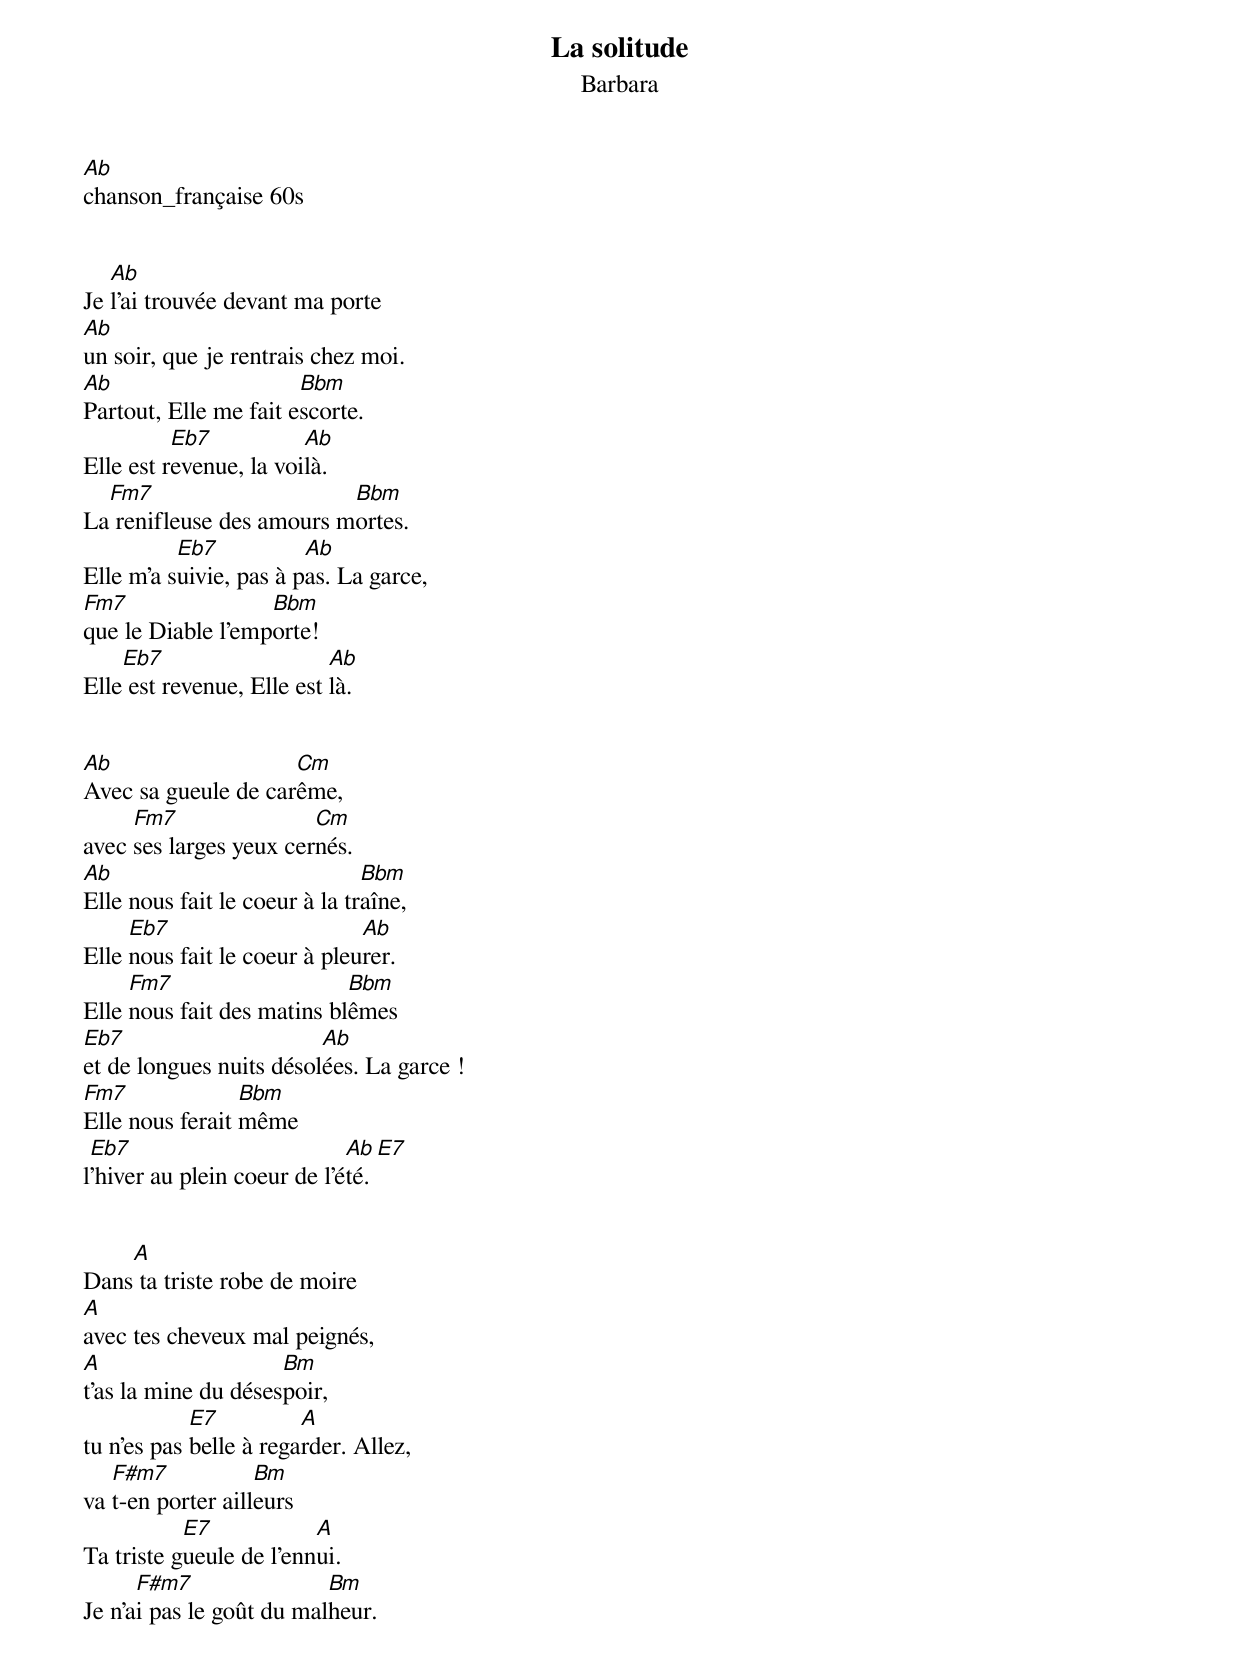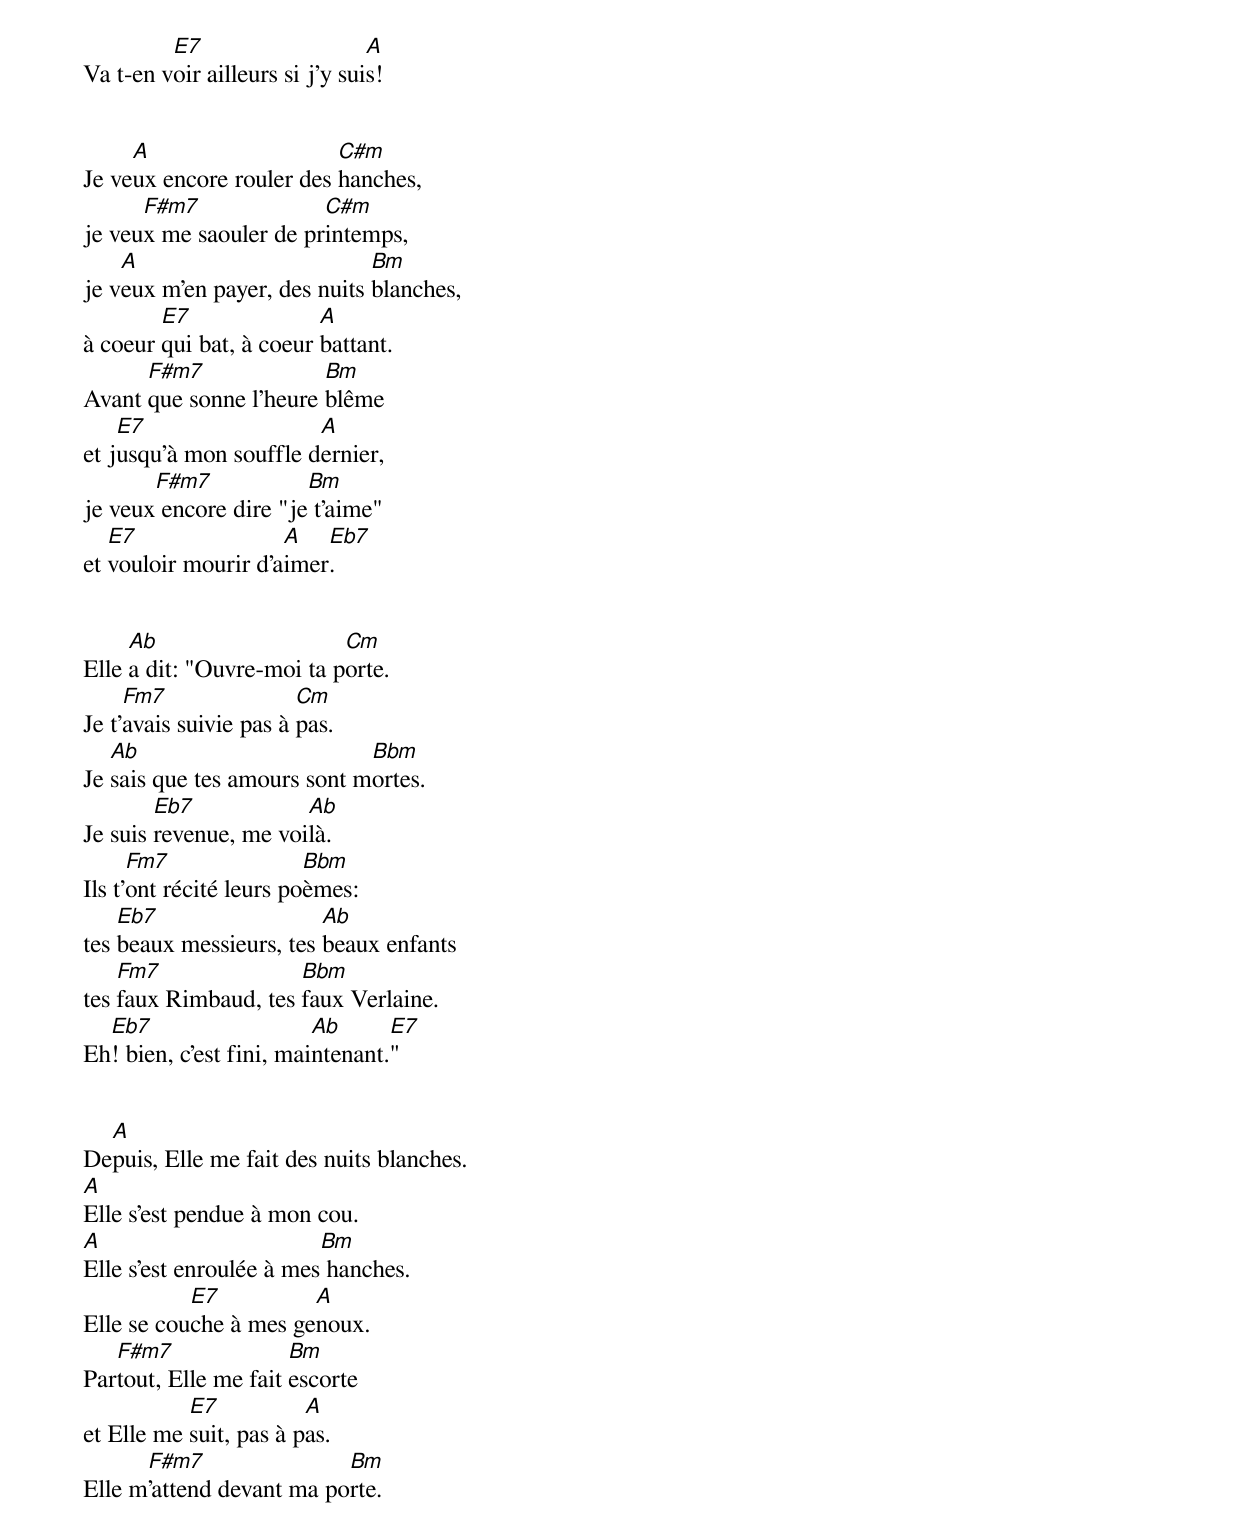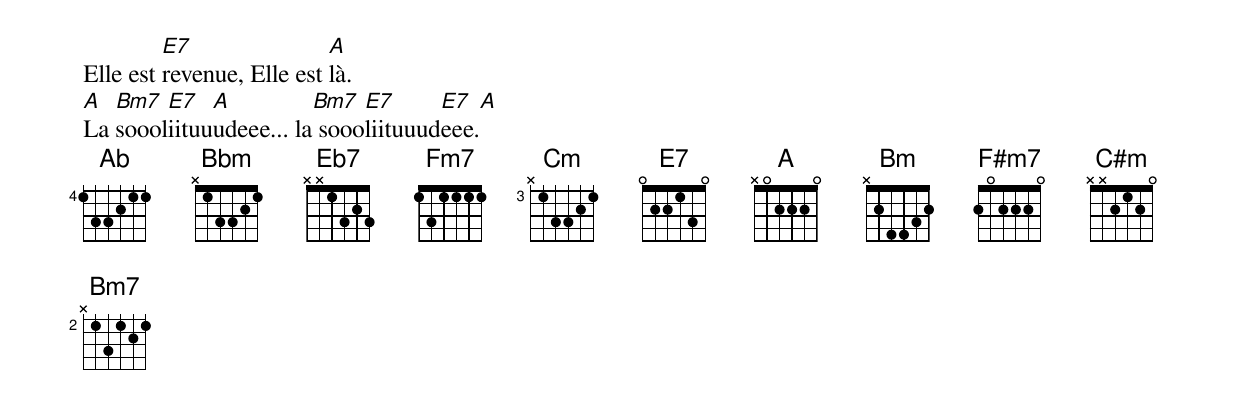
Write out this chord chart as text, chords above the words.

La solitude
Barbara
Ab
chanson_française 60s


   Ab
Je l'ai trouvée devant ma porte
Ab
un soir, que je rentrais chez moi.
Ab                     Bbm
Partout, Elle me fait escorte.
          Eb7           Ab
Elle est revenue, la voilà.
  Fm7                     Bbm
La renifleuse des amours mortes.
          Eb7           Ab
Elle m'a suivie, pas à pas. La garce,
Fm7                Bbm
que le Diable l'emporte!
    Eb7                    Ab
Elle est revenue, Elle est là.


Ab                   Cm
Avec sa gueule de carême,
     Fm7                Cm
avec ses larges yeux cernés.
Ab                             Bbm
Elle nous fait le coeur à la traîne,
     Eb7                      Ab
Elle nous fait le coeur à pleurer.
     Fm7                    Bbm
Elle nous fait des matins blêmes
Eb7                      Ab
et de longues nuits désolées. La garce !
Fm7              Bbm
Elle nous ferait même
 Eb7                         Ab  E7
l'hiver au plein coeur de l'été.


    A
Dans ta triste robe de moire
A
avec tes cheveux mal peignés,
A                    Bm
t'as la mine du désespoir,
            E7          A
tu n'es pas belle à regarder. Allez,
   F#m7            Bm
va t-en porter ailleurs
           E7            A
Ta triste gueule de l'ennui.
      F#m7                Bm
Je n'ai pas le goût du malheur.
         E7                     A
Va t-en voir ailleurs si j'y suis!


     A                    C#m
Je veux encore rouler des hanches,
      F#m7              C#m
je veux me saouler de printemps,
    A                         Bm
je veux m'en payer, des nuits blanches,
        E7               A
à coeur qui bat, à coeur battant.
      F#m7              Bm
Avant que sonne l'heure blême
    E7                  A
et jusqu'à mon souffle dernier,
       F#m7            Bm
je veux encore dire "je t'aime"
   E7                A   Eb7
et vouloir mourir d'aimer.


     Ab                    Cm
Elle a dit: "Ouvre-moi ta porte.
     Fm7                Cm
Je t'avais suivie pas à pas.
   Ab                        Bbm
Je sais que tes amours sont mortes.
        Eb7            Ab
Je suis revenue, me voilà.
      Fm7                Bbm
Ils t'ont récité leurs poèmes:
    Eb7                  Ab
tes beaux messieurs, tes beaux enfants
    Fm7               Bbm
tes faux Rimbaud, tes faux Verlaine.
  Eb7                    Ab      E7
Eh! bien, c'est fini, maintenant."


  A
Depuis, Elle me fait des nuits blanches.
A
Elle s'est pendue à mon cou.
A                        Bm
Elle s'est enroulée à mes hanches.
           E7          A
Elle se couche à mes genoux.
   F#m7               Bm
Partout, Elle me fait escorte
           E7           A
et Elle me suit, pas à pas.
      F#m7                Bm
Elle m'attend devant ma porte.
         E7                A
Elle est revenue, Elle est là.
A  Bm7  E7   A          Bm7  E7      E7   A
La soooliituuudeee... la soooliituuudeee.
